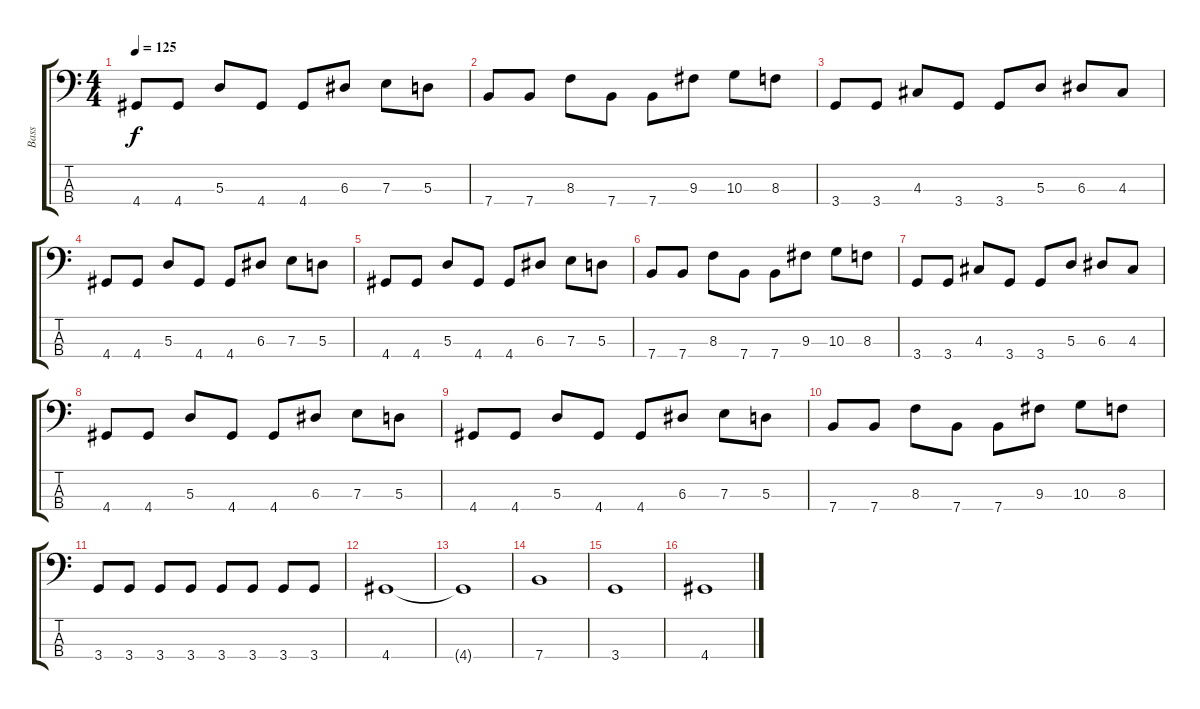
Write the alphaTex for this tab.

\track ("Bass" "Bass") {instrument electricbassfinger}
\staff {score tabs}
\tuning (G2 D2 A1 E1) {hide}
\ts (4 4)
\tempo 125
\clef f4
\ks c
4.4.8{dy f} 4.4.8 5.3.8 4.4.8 4.4.8 6.3.8 7.3.8 5.3.8 |
7.4.8 7.4.8 8.3.8 7.4.8 7.4.8 9.3.8 10.3.8 8.3.8 |
3.4.8 3.4.8 4.3.8 3.4.8 3.4.8 5.3.8 6.3.8 4.3.8 |
4.4.8 4.4.8 5.3.8 4.4.8 4.4.8 6.3.8 7.3.8 5.3.8 |
4.4.8 4.4.8 5.3.8 4.4.8 4.4.8 6.3.8 7.3.8 5.3.8 |
7.4.8 7.4.8 8.3.8 7.4.8 7.4.8 9.3.8 10.3.8 8.3.8 |
3.4.8 3.4.8 4.3.8 3.4.8 3.4.8 5.3.8 6.3.8 4.3.8 |
4.4.8 4.4.8 5.3.8 4.4.8 4.4.8 6.3.8 7.3.8 5.3.8 |
4.4.8 4.4.8 5.3.8 4.4.8 4.4.8 6.3.8 7.3.8 5.3.8 |
7.4.8 7.4.8 8.3.8 7.4.8 7.4.8 9.3.8 10.3.8 8.3.8 |
3.4.8 3.4.8 3.4.8 3.4.8 3.4.8 3.4.8 3.4.8 3.4.8 |
4.4.1 |
4.4{t}.1 |
7.4.1 |
3.4.1 |
4.4.1
